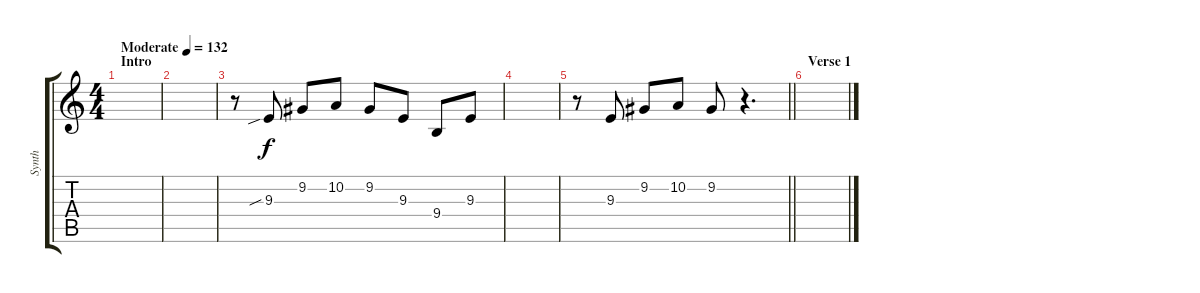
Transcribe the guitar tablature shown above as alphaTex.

\track ("Synth" "Synth") {instrument lead2sawtooth}
\staff {score tabs}
\tuning (E4 B3 G3 D3 A2 E2) {hide}
\ts (4 4)
\section ("" "Intro")
\tempo (132 "Moderate")
\clef g2
\ks c
|
|
r.8 9.3{sib}.8 9.2.8 10.2.8 9.2.8 9.3.8 9.4.8 9.3.8 |
|
\barLineRight lightlight
r.8 9.3.8 9.2.8 10.2.8 9.2.8 r.4{d} |
\section ("" "Verse 1")
